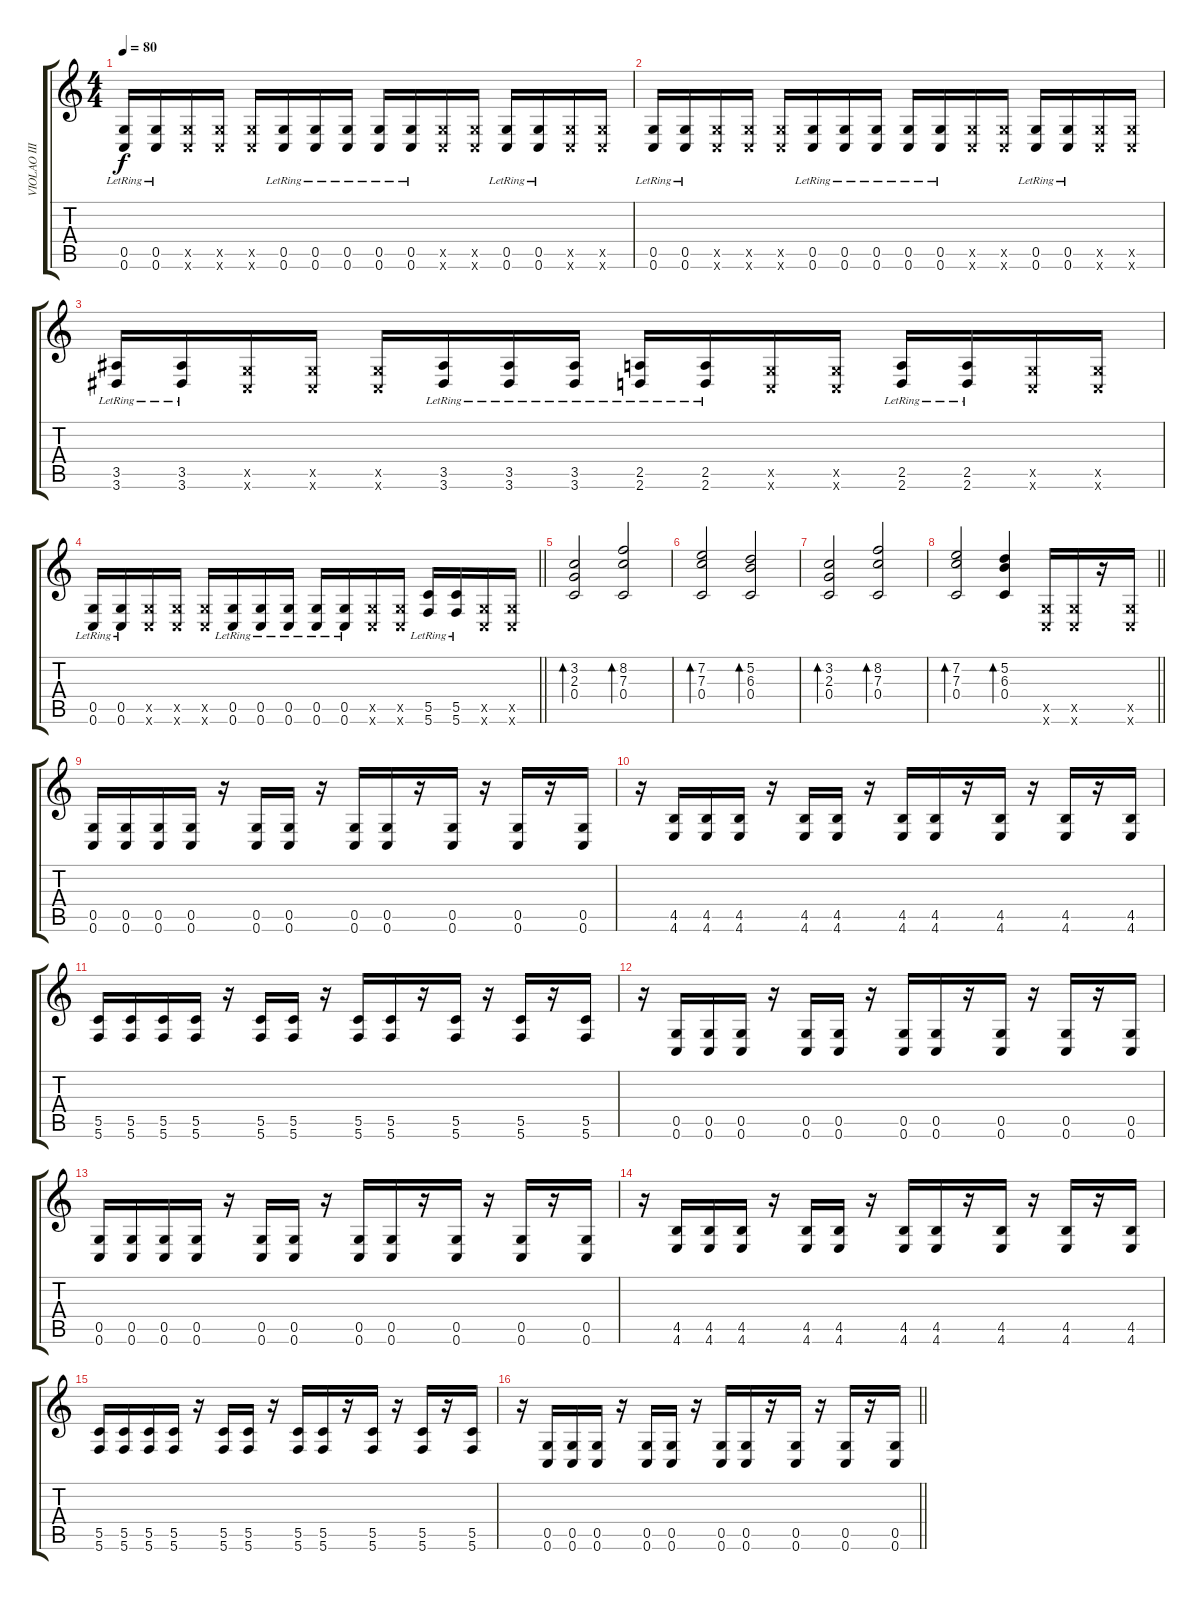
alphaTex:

\track ("VIOLAO III" "VIOLAO III") {instrument acousticguitarsteel}
\staff {score tabs}
\tuning (D4 A3 F3 C3 G2 C2) {hide}
\ts (4 4)
\tempo 80
\clef g2
\ks c
(0.5{lr} 0.6{lr}).16{dy f} (0.5{lr} 0.6{lr}).16 (0.5{x} 0.6{x}).16 (0.5{x} 0.6{x}).16 (0.5{x} 0.6{x}).16 (0.5{lr} 0.6{lr}).16 (0.5{lr} 0.6{lr}).16 (0.5{lr} 0.6{lr}).16 (0.5{lr} 0.6{lr}).16 (0.5{lr} 0.6{lr}).16 (0.5{x} 0.6{x}).16 (0.5{x} 0.6{x}).16 (0.5{lr} 0.6{lr}).16 (0.5{lr} 0.6{lr}).16 (0.5{x} 0.6{x}).16 (0.5{x} 0.6{x}).16 |
(0.5{lr} 0.6{lr}).16 (0.5{lr} 0.6{lr}).16 (0.5{x} 0.6{x}).16 (0.5{x} 0.6{x}).16 (0.5{x} 0.6{x}).16 (0.5{lr} 0.6{lr}).16 (0.5{lr} 0.6{lr}).16 (0.5{lr} 0.6{lr}).16 (0.5{lr} 0.6{lr}).16 (0.5{lr} 0.6{lr}).16 (0.5{x} 0.6{x}).16 (0.5{x} 0.6{x}).16 (0.5{lr} 0.6{lr}).16 (0.5{lr} 0.6{lr}).16 (0.5{x} 0.6{x}).16 (0.5{x} 0.6{x}).16 |
(3.5{lr} 3.6{lr}).16 (3.5{lr} 3.6{lr}).16 (0.5{x} 0.6{x}).16 (0.5{x} 0.6{x}).16 (0.5{x} 0.6{x}).16 (3.5{lr} 3.6{lr}).16 (3.5{lr} 3.6{lr}).16 (3.5{lr} 3.6{lr}).16 (2.5{lr} 2.6{lr}).16 (2.5{lr} 2.6{lr}).16 (0.5{x} 0.6{x}).16 (0.5{x} 0.6{x}).16 (2.5{lr} 2.6{lr}).16 (2.5{lr} 2.6{lr}).16 (0.5{x} 0.6{x}).16 (0.5{x} 0.6{x}).16 |
\barLineRight lightlight
(0.5{lr} 0.6{lr}).16 (0.5{lr} 0.6{lr}).16 (0.5{x} 0.6{x}).16 (0.5{x} 0.6{x}).16 (0.5{x} 0.6{x}).16 (0.5{lr} 0.6{lr}).16 (0.5{lr} 0.6{lr}).16 (0.5{lr} 0.6{lr}).16 (0.5{lr} 0.6{lr}).16 (0.5{lr} 0.6{lr}).16 (0.5{x} 0.6{x}).16 (0.5{x} 0.6{x}).16 (5.5{lr} 5.6{lr}).16 (5.5{lr} 5.6{lr}).16 (0.5{x} 0.6{x}).16 (0.5{x} 0.6{x}).16 |
\section ("" "")
(3.2 2.3 0.4).2{bd 60} (8.2 7.3 0.4).2{bd 60} |
(7.2 7.3 0.4).2{bd 60} (5.2 6.3 0.4).2{bd 60} |
(3.2 2.3 0.4).2{bd 60} (8.2 7.3 0.4).2{bd 60} |
\barLineRight lightlight
(7.2 7.3 0.4).2{bd 60} (5.2 6.3 0.4).4{bd 60} (0.5{x} 0.6{x}).16 (0.5{x} 0.6{x}).16 r.16 (0.5{x} 0.6{x}).16 |
\section ("" "")
(0.5 0.6).16 (0.5 0.6).16 (0.5 0.6).16 (0.5 0.6).16 r.16 (0.5 0.6).16 (0.5 0.6).16 r.16 (0.5 0.6).16 (0.5 0.6).16 r.16 (0.5 0.6).16 r.16 (0.5 0.6).16 r.16 (0.5 0.6).16 |
r.16 (4.5 4.6).16 (4.5 4.6).16 (4.5 4.6).16 r.16 (4.5 4.6).16 (4.5 4.6).16 r.16 (4.5 4.6).16 (4.5 4.6).16 r.16 (4.5 4.6).16 r.16 (4.5 4.6).16 r.16 (4.5 4.6).16 |
(5.5 5.6).16 (5.5 5.6).16 (5.5 5.6).16 (5.5 5.6).16 r.16 (5.5 5.6).16 (5.5 5.6).16 r.16 (5.5 5.6).16 (5.5 5.6).16 r.16 (5.5 5.6).16 r.16 (5.5 5.6).16 r.16 (5.5 5.6).16 |
r.16 (0.5 0.6).16 (0.5 0.6).16 (0.5 0.6).16 r.16 (0.5 0.6).16 (0.5 0.6).16 r.16 (0.5 0.6).16 (0.5 0.6).16 r.16 (0.5 0.6).16 r.16 (0.5 0.6).16 r.16 (0.5 0.6).16 |
(0.5 0.6).16 (0.5 0.6).16 (0.5 0.6).16 (0.5 0.6).16 r.16 (0.5 0.6).16 (0.5 0.6).16 r.16 (0.5 0.6).16 (0.5 0.6).16 r.16 (0.5 0.6).16 r.16 (0.5 0.6).16 r.16 (0.5 0.6).16 |
r.16 (4.5 4.6).16 (4.5 4.6).16 (4.5 4.6).16 r.16 (4.5 4.6).16 (4.5 4.6).16 r.16 (4.5 4.6).16 (4.5 4.6).16 r.16 (4.5 4.6).16 r.16 (4.5 4.6).16 r.16 (4.5 4.6).16 |
(5.5 5.6).16 (5.5 5.6).16 (5.5 5.6).16 (5.5 5.6).16 r.16 (5.5 5.6).16 (5.5 5.6).16 r.16 (5.5 5.6).16 (5.5 5.6).16 r.16 (5.5 5.6).16 r.16 (5.5 5.6).16 r.16 (5.5 5.6).16 |
\barLineRight lightlight
r.16 (0.5 0.6).16 (0.5 0.6).16 (0.5 0.6).16 r.16 (0.5 0.6).16 (0.5 0.6).16 r.16 (0.5 0.6).16 (0.5 0.6).16 r.16 (0.5 0.6).16 r.16 (0.5 0.6).16 r.16 (0.5 0.6).16
